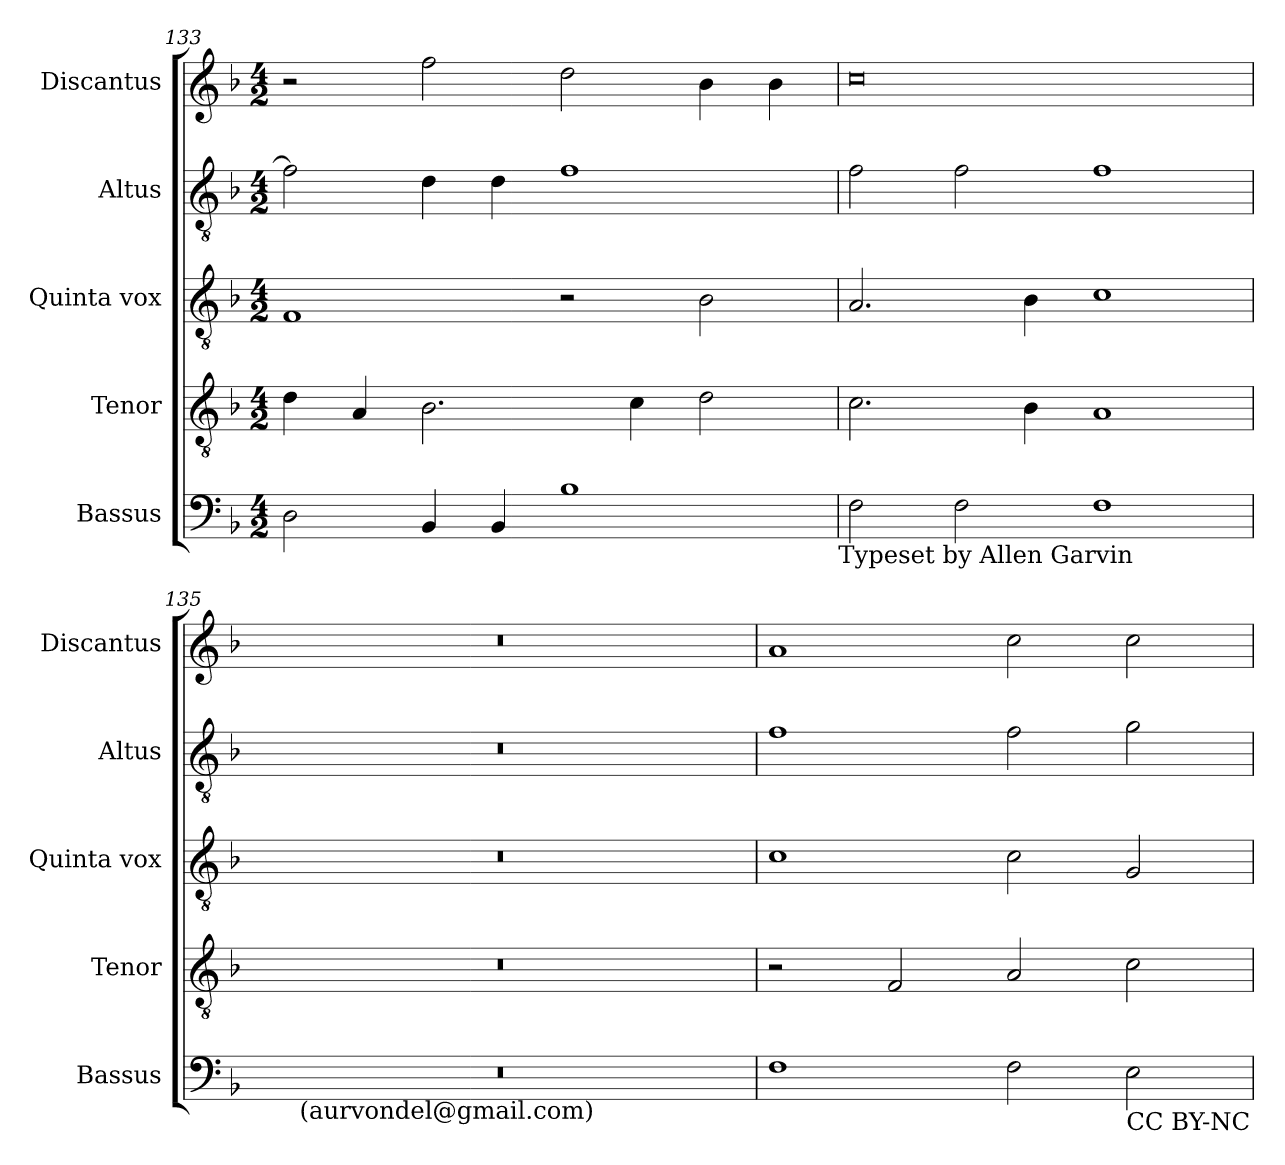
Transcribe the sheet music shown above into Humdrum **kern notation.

**kern	**kern	**kern	**kern	**kern
*part5	*part4	*part3	*part2	*part1
*staff5	*staff4	*staff3	*staff2	*staff1
*I"Bassus	*I"Tenor	*I"Quinta vox	*I"Altus	*I"Discantus
*I'Bassus	*I'Tenor	*I'Quinta vox	*I'Altus	*I'Discantus
!!LO:LB:g=z
*clefF4	*clefGv2	*clefGv2	*clefGv2	*clefG2
*ITrd-3c-5	*ITrd-3c-5	*	*ITrd-3c-5	*ITrd-3c-5
*k[b-e-]	*k[b-e-]	*k[b-]	*k[b-e-]	*k[b-e-]
*B-:	*B-:	*F:	*B-:	*B-:
*M4/2	*M4/2	*M4/2	*M4/2	*M4/2
=133	=133	=133	=133	=133
2G\	4g\	1F	2b-\]	2r
.	4d/	.	.	.
4E-/	2.e-\	.	4g\	2bb-\
4E-/	.	.	4g\	.
1e-	.	2r	1b-	2gg\
.	4f\	.	.	.
.	2g\	2B-\	.	4ee-\
.	.	.	.	4ee-\
!LO:TX:b:t=Typeset by Allen Garvin	!	!	!	!
=134	=134	=134	=134	=134
2B-\	2.f\	2.A/	2b-\	0ff
2B-\	.	.	2b-\	.
.	4e-\	4B-\	.	.
1B-	1d	1c	1b-	.
=135	=135	=135	=135	=135
*^	*	*	*	*
0r	16ryy	0r	0r	0r	0r
.	64ryy	.	.	.	.
!	!LO:TX:b:t=(aurvondel@gmail.com)	!	!	!	!
.	1ryy	.	.	.	.
.	2ryy	.	.	.	.
.	4ryy	.	.	.	.
.	8ryy	.	.	.	.
.	32.ryy	.	.	.	.
*v	*v	*	*	*	*
=136	=136	=136	=136	=136
1B-	2r	1c	1b-	1dd
.	2B-/	.	.	.
2B-\	2d/	2c\	2b-\	2ff\
!LO:TX:b:t=CC BY-NC	!	!	!	!
2A\	2f\	2G/	2cc\	2ff\
=	=	=	=	=
*-	*-	*-	*-	*-
